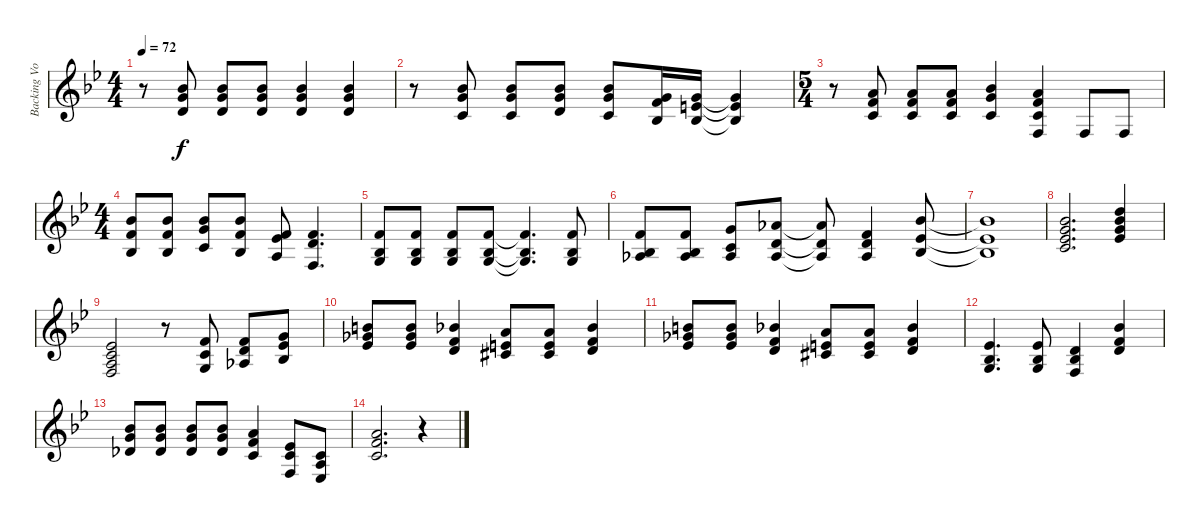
\track ("Backing Vocals 1" "Backing Vo") {instrument lead6voice}
\staff {score}
\tuning (E4 B3 G3 D3 A2 E2) {hide}
\ts (4 4)
\tempo 72
\clef g2
\ks bb
r.8{dy f instrument lead6voice} (3.1 3.2 15.3).8 (6.1 8.2 7.3).8 (3.1 3.2 15.3).8 (3.1 3.2 15.3).4 (6.1 8.2 7.3).4 |
r.8 (3.1 1.2 15.3).8 (6.1 8.2 5.3).8 (3.1 3.2 15.3).8 (3.1 1.2 15.3).8 (3.1 6.2 3.3).16 (3.1 5.2 3.3).16 (3.1{t} 5.2{t} 3.3{t}).4 |
\ts (5 4)
r.8 (5.1 6.2 5.3).8 (1.1 1.2 14.3).8 (5.1 6.2 5.3).8 (3.1 1.2 15.3).4 (5.1 6.2 5.3 3.4).4 3.4.8 3.4.8 |
\ts (4 4)
(1.1 11.2 3.3).8 (6.1 6.2 3.3).8 (3.1 1.2 15.3).8 (6.1 6.2 3.3).8 (1.1 4.2 2.3).8 (1.1 3.2 3.4).4{d} |
(1.1 0.3 8.4).8 (1.1 3.3 5.4).8 (1.1 0.3 8.4).8 (1.1 3.3 5.4).8 (1.1{t} 3.3{t} 5.4{t}).4{d} (1.1 0.3 8.4).8 |
(1.1 3.3 6.4).8 (1.1 1.3 8.4).8 (3.1 1.2 1.3).8 (4.1 3.2 1.3).8 (4.1{t} 3.2{t} 1.3{t}).8 (1.1 3.2 1.3).4 (6.1 4.2 3.3).8 |
(6.1{t} 4.2{t} 3.3{t}).1 |
(6.1 8.2 8.3 10.4).2{d} (3.1 4.2 15.3 24.4).4 |
(4.2 5.3 7.4 8.5).2 r.8 (1.1 1.2 0.3).8 (1.1 3.2 1.3).8 (3.1 4.2 3.3).8 |
(2.1 4.2 16.3).8 (7.1 7.2 8.3).8 (1.1 3.2 15.3).4 (5.1 5.2 6.3{acc #}).8 (5.1 2.2{acc #} 9.3).8 (6.1 6.2 7.3).4 |
(2.1 4.2 16.3).8 (7.1 7.2 8.3).8 (1.1 3.2 15.3).4 (5.1 5.2 6.3{acc #}).8 (5.1 2.2{acc #} 9.3).8 (6.1 6.2 7.3).4 |
(4.2 3.3 5.4).4{d} (4.2 0.3 8.4).8 (3.2 3.3 3.4).4 (1.1 3.2 15.3).4 |
(6.1 8.2 6.3).8 (6.1 8.2 6.3).8 (6.1 8.2 6.3).8 (6.1 8.2 6.3).8 (5.1 6.2 5.3).4 (4.2 5.3 3.4).8 (1.2 2.3 1.4).8 |
(5.1 6.2 5.3).2{d} r.4
